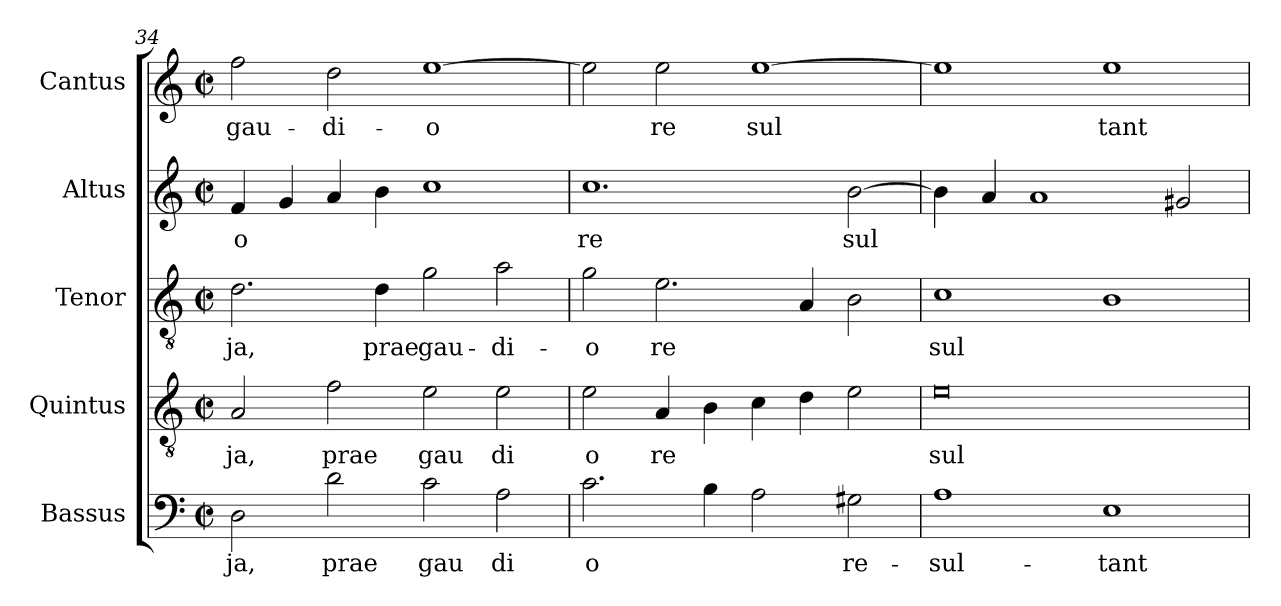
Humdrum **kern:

**kern	**text	**kern	**text	**kern	**text	**kern	**text	**kern	**text
*part5	*part5	*part4	*part4	*part3	*part3	*part2	*part2	*part1	*part1
*staff5	*staff5	*staff4	*staff4	*staff3	*staff3	*staff2	*staff2	*staff1	*staff1
*I"Bassus	*	*I"Quintus	*	*I"Tenor	*	*I"Altus	*	*I"Cantus	*
*clefF4	*	*clefGv2	*	*clefGv2	*	*clefG2	*	*clefG2	*
*M2/2	*	*M2/2	*	*M2/2	*	*M2/2	*	*M2/2	*
*met(c|)	*	*met(c|)	*	*met(c|)	*	*met(c|)	*	*met(c|)	*
=34	=34	=34	=34	=34	=34	=34	=34	=34	=34
!	!LO:LY:b:cj	!	!LO:LY:b:cj	!	!LO:LY:b:cj	!	!LO:LY:b:cj	!	!LO:LY:b:cj
2D\	ja,	2A/	ja,	2.d\	-ja,	4f/	-o	2ff\	gau-
.	.	.	.	.	.	4g/	.	.	.
!	!LO:LY:b:cj	!	!LO:LY:b:cj	!	!	!	!	!	!LO:LY:b:cj
2d\	prae	2f\	prae	.	.	4a/	.	2dd\	-di-
!	!	!	!	!	!LO:LY:b:cj	!	!	!	!
.	.	.	.	4d\	prae	4b\	.	.	.
!	!LO:LY:b:cj	!	!LO:LY:b:cj	!	!LO:LY:b:cj	!	!	!	!LO:LY:b:rj
2c\	gau	2e\	gau	2g\	gau-	1cc	.	[>1ee	-o
!	!LO:LY:b:cj	!	!LO:LY:b:cj	!	!LO:LY:b:cj	!	!	!	!
2A\	di	2e\	di	2a\	-di-	.	.	.	.
!!LO:LB:g=z
=35	=35	=35	=35	=35	=35	=35	=35	=35	=35
!	!LO:LY:b:cj	!	!LO:LY:b:cj	!	!LO:LY:b:cj	!	!LO:LY:b:cj	!	!
2.c\	o	2e\	o	2g\	-o	1.cc	re	2ee\]	.
!	!	!	!LO:LY:b:cj	!	!LO:LY:b:cj	!	!	!	!LO:LY:b:cj
.	.	4A/	re	2.e\	re	.	.	2ee\	re
4B\	.	4B\	.	.	.	.	.	.	.
!	!	!	!	!	!	!	!	!	!LO:LY:b:cj
2A\	.	4c\	.	.	.	.	.	[>1ee	sul
.	.	4d\	.	4A/	.	.	.	.	.
!	!LO:LY:b:cj	!	!	!	!	!	!LO:LY:b	!	!
2G#X\	re-	2e\	.	2B\	.	[>2b\	sul	.	.
=36	=36	=36	=36	=36	=36	=36	=36	=36	=36
!	!LO:LY:b:cj	!	!LO:LY:b:cj	!	!LO:LY:b:cj	!	!	!	!
1A	-sul-	0e	sul	1c	sul	4b\]	.	1ee]	.
.	.	.	.	.	.	4a/	.	.	.
.	.	.	.	.	.	1a	.	.	.
!	!LO:LY:b:cj	!	!	!	!	!	!	!	!LO:LY:b:cj
1E	-tant	.	.	1B	.	.	.	1ee	tant
.	.	.	.	.	.	2g#X/	.	.	.
=	=	=	=	=	=	=	=	=	=
*-	*-	*-	*-	*-	*-	*-	*-	*-	*-
